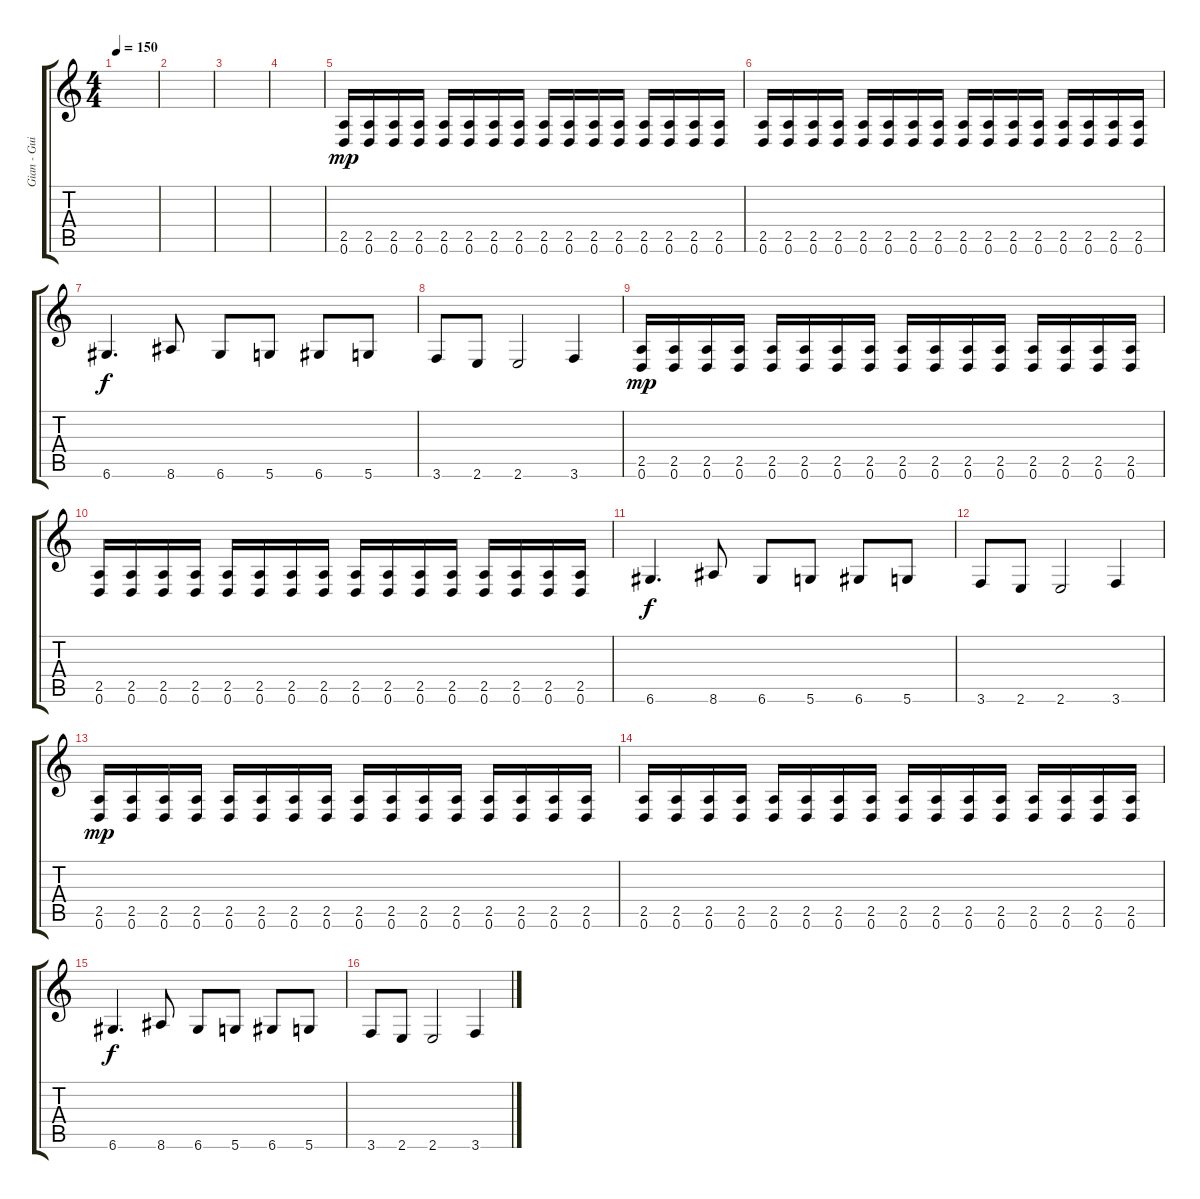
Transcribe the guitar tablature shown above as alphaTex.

\track ("Gian - Guitar 2" "Gian - Gui") {instrument distortionguitar}
\staff {score tabs}
\tuning (D4 A3 F3 C3 G2 D2) {hide}
\ts (4 4)
\tempo 150
\clef g2
\ks c
|
|
|
|
(2.5 0.6).16{dy mp} (2.5 0.6).16 (2.5 0.6).16 (2.5 0.6).16 (2.5 0.6).16 (2.5 0.6).16 (2.5 0.6).16 (2.5 0.6).16 (2.5 0.6).16 (2.5 0.6).16 (2.5 0.6).16 (2.5 0.6).16 (2.5 0.6).16 (2.5 0.6).16 (2.5 0.6).16 (2.5 0.6).16 |
(2.5 0.6).16 (2.5 0.6).16 (2.5 0.6).16 (2.5 0.6).16 (2.5 0.6).16 (2.5 0.6).16 (2.5 0.6).16 (2.5 0.6).16 (2.5 0.6).16 (2.5 0.6).16 (2.5 0.6).16 (2.5 0.6).16 (2.5 0.6).16 (2.5 0.6).16 (2.5 0.6).16 (2.5 0.6).16 |
6.6.4{d dy f} 8.6.8 6.6.8 5.6.8 6.6.8 5.6.8 |
3.6.8 2.6.8 2.6.2 3.6.4 |
(2.5 0.6).16{dy mp} (2.5 0.6).16 (2.5 0.6).16 (2.5 0.6).16 (2.5 0.6).16 (2.5 0.6).16 (2.5 0.6).16 (2.5 0.6).16 (2.5 0.6).16 (2.5 0.6).16 (2.5 0.6).16 (2.5 0.6).16 (2.5 0.6).16 (2.5 0.6).16 (2.5 0.6).16 (2.5 0.6).16 |
(2.5 0.6).16 (2.5 0.6).16 (2.5 0.6).16 (2.5 0.6).16 (2.5 0.6).16 (2.5 0.6).16 (2.5 0.6).16 (2.5 0.6).16 (2.5 0.6).16 (2.5 0.6).16 (2.5 0.6).16 (2.5 0.6).16 (2.5 0.6).16 (2.5 0.6).16 (2.5 0.6).16 (2.5 0.6).16 |
6.6.4{d dy f} 8.6.8 6.6.8 5.6.8 6.6.8 5.6.8 |
3.6.8 2.6.8 2.6.2 3.6.4 |
(2.5 0.6).16{dy mp} (2.5 0.6).16 (2.5 0.6).16 (2.5 0.6).16 (2.5 0.6).16 (2.5 0.6).16 (2.5 0.6).16 (2.5 0.6).16 (2.5 0.6).16 (2.5 0.6).16 (2.5 0.6).16 (2.5 0.6).16 (2.5 0.6).16 (2.5 0.6).16 (2.5 0.6).16 (2.5 0.6).16 |
(2.5 0.6).16 (2.5 0.6).16 (2.5 0.6).16 (2.5 0.6).16 (2.5 0.6).16 (2.5 0.6).16 (2.5 0.6).16 (2.5 0.6).16 (2.5 0.6).16 (2.5 0.6).16 (2.5 0.6).16 (2.5 0.6).16 (2.5 0.6).16 (2.5 0.6).16 (2.5 0.6).16 (2.5 0.6).16 |
6.6.4{d dy f} 8.6.8 6.6.8 5.6.8 6.6.8 5.6.8 |
3.6.8 2.6.8 2.6.2 3.6.4
